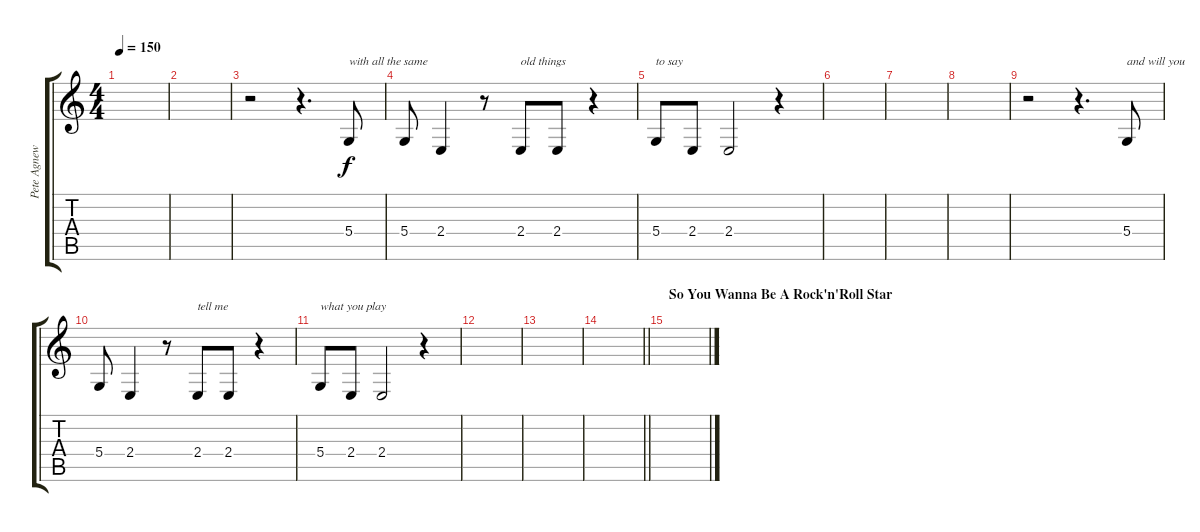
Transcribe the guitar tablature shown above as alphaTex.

\track ("Pete Agnew (back vocals)" "Pete Agnew") {instrument bassoon}
\staff {score tabs}
\tuning (E4 B3 G3 D3 A2 E2) {hide}
\ts (4 4)
\tempo 150
\clef g2
\ks c
|
|
r.2 r.4{d} 5.4.8{txt "with all the same"} |
5.4.8 2.4.4 r.8 2.4.8{txt "old things"} 2.4.8 r.4 |
5.4.8{txt "to say"} 2.4.8 2.4.2 r.4 |
|
|
|
r.2 r.4{d} 5.4.8{txt "and will you"} |
5.4.8 2.4.4 r.8 2.4.8{txt "tell me"} 2.4.8 r.4 |
5.4.8{txt "what you play"} 2.4.8 2.4.2 r.4 |
|
|
\barLineRight lightlight
|
\section ("" "So You Wanna Be A Rock'n'Roll Star")
